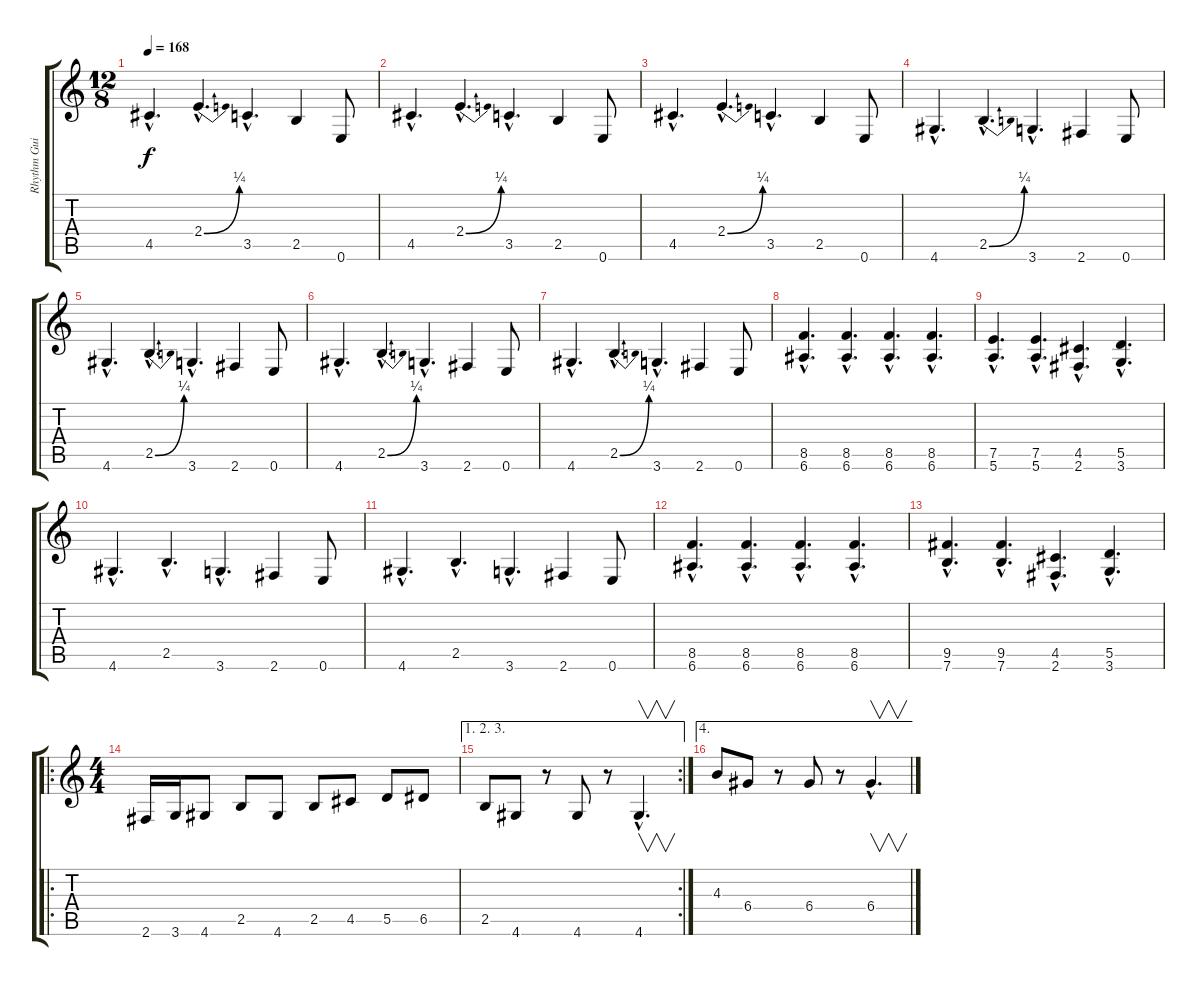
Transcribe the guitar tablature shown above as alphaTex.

\track ("Rhythm Guitar" "Rhythm Gui") {instrument distortionguitar}
\staff {score tabs}
\tuning (E4 B3 G3 D3 A2 E2) {hide}
\ts (12 8)
\tempo 168
\clef g2
\ks c
4.5{hac}.4{d dy f} 2.4{be (bend 0 0 60 1) hac}.4{d} 3.5{hac}.4{d} 2.5.4 0.6.8 |
4.5{hac}.4{d} 2.4{be (bend 0 0 60 1) hac}.4{d} 3.5{hac}.4{d} 2.5.4 0.6.8 |
4.5{hac}.4{d} 2.4{be (bend 0 0 60 1) hac}.4{d} 3.5{hac}.4{d} 2.5.4 0.6.8 |
4.6{hac}.4{d} 2.5{be (bend 0 0 60 1) hac}.4{d} 3.6{hac}.4{d} 2.6.4 0.6.8 |
4.6{hac}.4{d} 2.5{be (bend 0 0 60 1) hac}.4{d} 3.6{hac}.4{d} 2.6.4 0.6.8 |
4.6{hac}.4{d} 2.5{be (bend 0 0 60 1) hac}.4{d} 3.6{hac}.4{d} 2.6.4 0.6.8 |
4.6{hac}.4{d} 2.5{be (bend 0 0 60 1) hac}.4{d} 3.6{hac}.4{d} 2.6.4 0.6.8 |
(8.5{hac} 6.6{hac}).4{d} (8.5{hac} 6.6{hac}).4{d} (8.5{hac} 6.6{hac}).4{d} (8.5{hac} 6.6{hac}).4{d} |
(7.5{hac} 5.6{hac}).4{d} (7.5{hac} 5.6{hac}).4{d} (4.5{hac} 2.6{hac}).4{d} (5.5{hac} 3.6{hac}).4{d} |
4.6{hac}.4{d} 2.5{hac}.4{d} 3.6{hac}.4{d} 2.6.4 0.6.8 |
4.6{hac}.4{d} 2.5{hac}.4{d} 3.6{hac}.4{d} 2.6.4 0.6.8 |
(8.5{hac} 6.6{hac}).4{d} (8.5{hac} 6.6{hac}).4{d} (8.5{hac} 6.6{hac}).4{d} (8.5{hac} 6.6{hac}).4{d} |
(9.5{hac} 7.6{hac}).4{d} (9.5{hac} 7.6{hac}).4{d} (4.5{hac} 2.6{hac}).4{d} (5.5{hac} 3.6{hac}).4{d} |
\ro
\ts (4 4)
2.6.16 3.6.16 4.6.8 2.5.8 4.6.8 2.5.8 4.5.8 5.5.8 6.5.8 |
\ae (1 2 3)
\rc 2
2.5.8 4.6.8 r.8 4.6.8 r.8 4.6{hac}.4{v d} |
\ae 4
4.3.8 6.4.8 r.8 6.4.8 r.8 6.4{hac}.4{v d}
